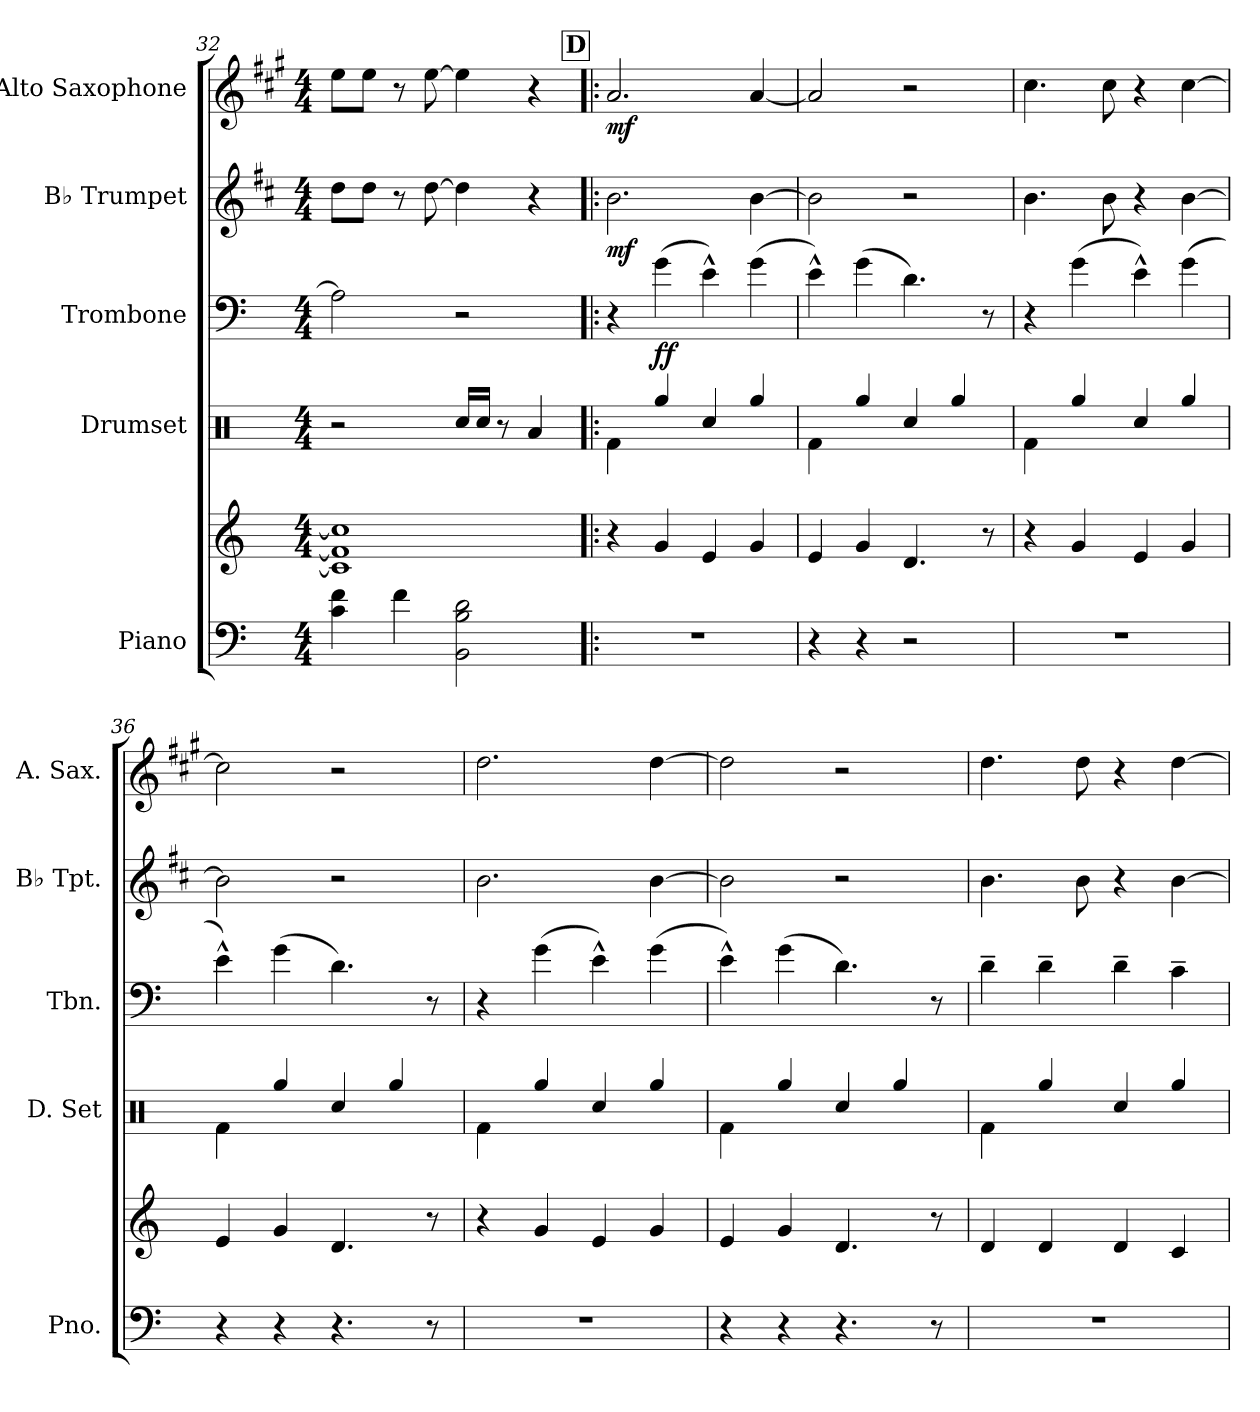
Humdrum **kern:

**kern	**kern	**kern	**kern	**dynam	**kern	**dynam	**kern	**dynam
*part5	*part5	*part4	*part3	*part3	*part2	*part2	*part1	*part1
*staff6	*staff5	*staff4	*staff3	*staff3	*staff2	*staff2	*staff1	*staff1
*I"Piano	*	*I"Drumset	*I"Trombone	*	*I"B♭ Trumpet	*	*I"Alto Saxophone	*
*I'Pno.	*	*I'D. Set	*I'Tbn.	*	*I'B♭ Tpt.	*	*I'A. Sax.	*
*clefF4	*clefG2	*clefX	*clefF4	*	*clefG2	*	*clefG2	*
*	*	*	*	*	*ITrd1c2	*	*ITrd5c9	*
*k[]	*k[]	*k[]	*k[]	*	*k[]	*	*k[]	*
*M4/4	*M4/4	*M4/4	*M4/4	*	*M4/4	*	*M4/4	*
=32	=32	=32	=32	=32	=32	=32	=32	=32
4c\ 4f\	1c] 1f] 1cc]	2r	2A\]	.	8cc\L	.	8g\L	.
.	.	.	.	.	8cc\J	.	8g\J	.
4f\	.	.	.	.	8r	.	8r	.
.	.	.	.	.	[8cc\	.	[8g\	.
2BB\ 2B\ 2d\	.	16Rcc/LL	2r	.	4cc\]	.	4g\]	.
.	.	16Rcc/JJ	.	.	.	.	.	.
.	.	8r	.	.	.	.	.	.
.	.	4Ra/	.	.	4r	.	4r	.
!!LO:REH:place=s1:a:B:fs=14:t=D
=33!|:	=33!|:	=33!|:	=33!|:	=33!|:	=33!|:	=33!|:	=33!|:	=33!|:
!	!	!	!	!	!	!LO:DY:b	!	!LO:DY:b
1r	4r	4Rf\	4r	.	2.a\	mf	2.c/	mf
!	!	!	!	!LO:DY:b	!	!	!	!
.	4g/	4Rgg/	(>4g\	ff	.	.	.	.
.	4e/	4Rcc/	4e^^\)	.	.	.	.	.
.	4g/	4Rgg/	(>4g\	.	[4a\	.	[4c/	.
!!LO:PB:g=z
=34	=34	=34	=34	=34	=34	=34	=34	=34
4r	4e/	4Rf\	4e^^\)	.	2a\]	.	2c/]	.
4r	4g/	4Rgg/	(>4g\	.	.	.	.	.
2r	4.d/	4Rcc/	4.d\)	.	2r	.	2r	.
.	.	4Rgg/	.	.	.	.	.	.
.	8r	.	8r	.	.	.	.	.
=35	=35	=35	=35	=35	=35	=35	=35	=35
1r	4r	4Rf\	4r	.	4.a\	.	4.e\	.
.	4g/	4Rgg/	(>4g\	.	.	.	.	.
.	.	.	.	.	8a\	.	8e\	.
.	4e/	4Rcc/	4e^^\)	.	4r	.	4r	.
.	4g/	4Rgg/	(>4g\	.	[4a\	.	[4e\	.
=36	=36	=36	=36	=36	=36	=36	=36	=36
4r	4e/	4Rf\	4e^^\)	.	2a\]	.	2e\]	.
4r	4g/	4Rgg/	(>4g\	.	.	.	.	.
4.r	4.d/	4Rcc/	4.d\)	.	2r	.	2r	.
.	.	4Rgg/	.	.	.	.	.	.
8r	8r	.	8r	.	.	.	.	.
=37	=37	=37	=37	=37	=37	=37	=37	=37
1r	4r	4Rf\	4r	.	2.a\	.	2.f\	.
.	4g/	4Rgg/	(>4g\	.	.	.	.	.
.	4e/	4Rcc/	4e^^\)	.	.	.	.	.
.	4g/	4Rgg/	(>4g\	.	[4a\	.	[4f\	.
=38	=38	=38	=38	=38	=38	=38	=38	=38
4r	4e/	4Rf\	4e^^\)	.	2a\]	.	2f\]	.
4r	4g/	4Rgg/	(>4g\	.	.	.	.	.
4.r	4.d/	4Rcc/	4.d\)	.	2r	.	2r	.
.	.	4Rgg/	.	.	.	.	.	.
8r	8r	.	8r	.	.	.	.	.
=39	=39	=39	=39	=39	=39	=39	=39	=39
1r	4d/	4Rf\	4d~\	.	4.a\	.	4.f\	.
.	4d/	4Rgg/	4d~\	.	.	.	.	.
.	.	.	.	.	8a\	.	8f\	.
.	4d/	4Rcc/	4d~\	.	4r	.	4r	.
.	4c/	4Rgg/	4c~\	.	[4a\	.	[4f\	.
=	=	=	=	=	=	=	=	=
*-	*-	*-	*-	*-	*-	*-	*-	*-
